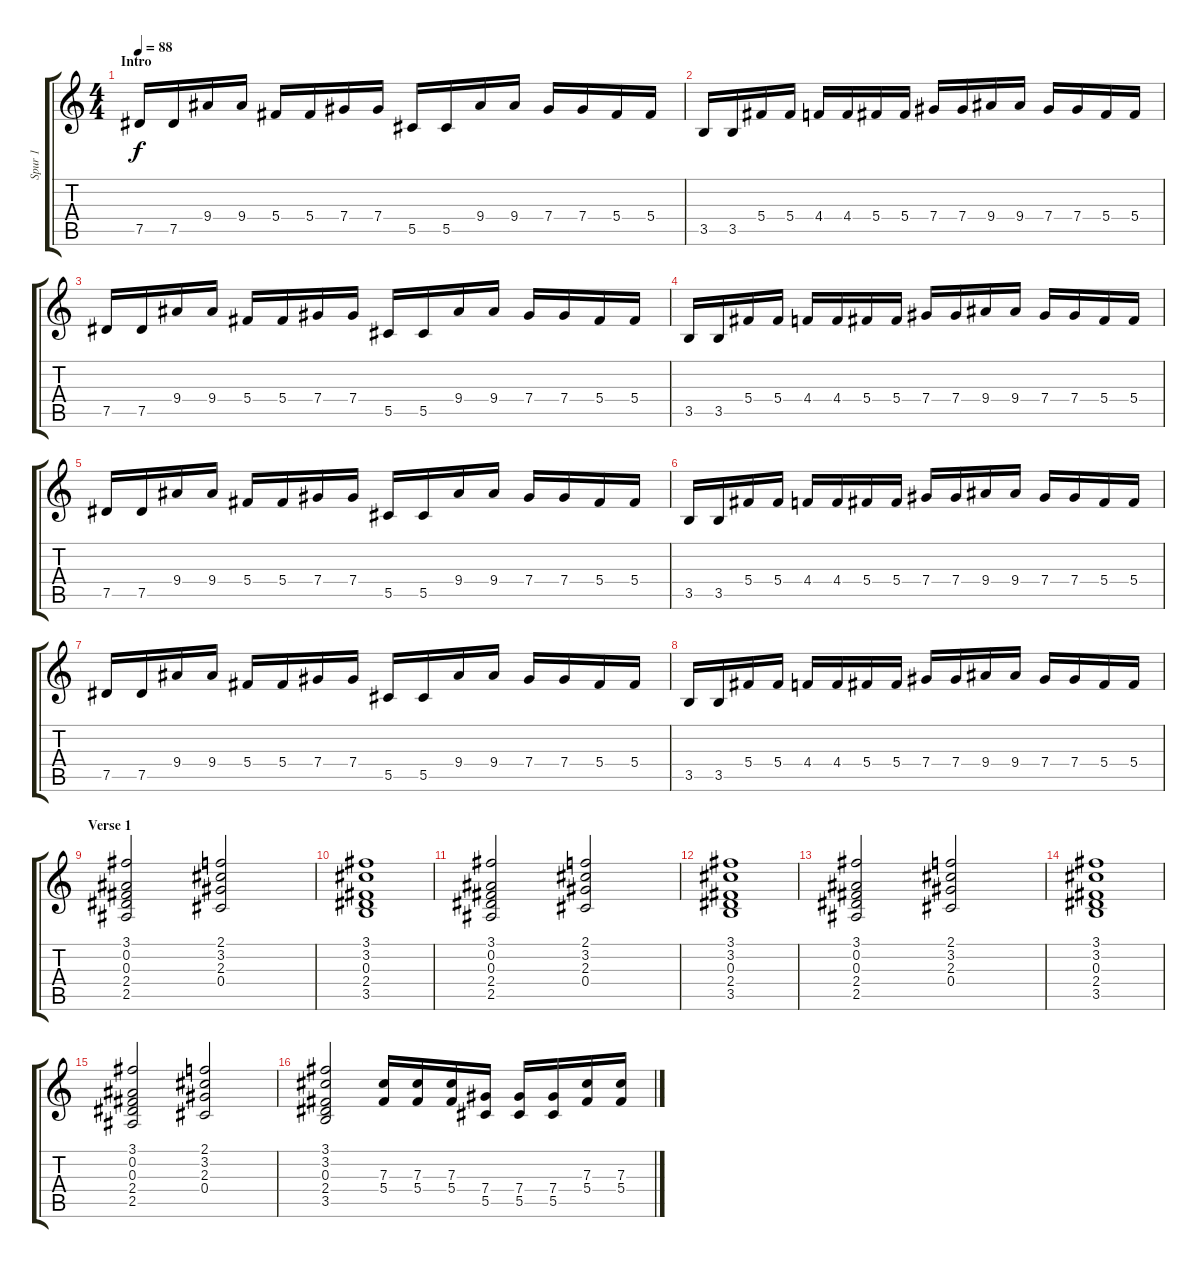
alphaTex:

\track ("Spur 1" "Spur 1") {instrument overdrivenguitar}
\staff {score tabs}
\tuning (Eb4 Bb3 Gb3 Db3 Ab2 Eb2) {hide}
\ts (4 4)
\section ("" "Intro")
\tempo 88
\clef g2
\ks c
7.5.16{dy f instrument overdrivenguitar} 7.5.16 9.4.16 9.4.16 5.4.16 5.4.16 7.4.16 7.4.16 5.5.16 5.5.16 9.4.16 9.4.16 7.4.16 7.4.16 5.4.16 5.4.16 |
3.5.16 3.5.16 5.4.16 5.4.16 4.4.16 4.4.16 5.4.16 5.4.16 7.4.16 7.4.16 9.4.16 9.4.16 7.4.16 7.4.16 5.4.16 5.4.16 |
7.5.16 7.5.16 9.4.16 9.4.16 5.4.16 5.4.16 7.4.16 7.4.16 5.5.16 5.5.16 9.4.16 9.4.16 7.4.16 7.4.16 5.4.16 5.4.16 |
3.5.16 3.5.16 5.4.16 5.4.16 4.4.16 4.4.16 5.4.16 5.4.16 7.4.16 7.4.16 9.4.16 9.4.16 7.4.16 7.4.16 5.4.16 5.4.16 |
7.5.16 7.5.16 9.4.16 9.4.16 5.4.16 5.4.16 7.4.16 7.4.16 5.5.16 5.5.16 9.4.16 9.4.16 7.4.16 7.4.16 5.4.16 5.4.16 |
3.5.16 3.5.16 5.4.16 5.4.16 4.4.16 4.4.16 5.4.16 5.4.16 7.4.16 7.4.16 9.4.16 9.4.16 7.4.16 7.4.16 5.4.16 5.4.16 |
7.5.16 7.5.16 9.4.16 9.4.16 5.4.16 5.4.16 7.4.16 7.4.16 5.5.16 5.5.16 9.4.16 9.4.16 7.4.16 7.4.16 5.4.16 5.4.16 |
3.5.16 3.5.16 5.4.16 5.4.16 4.4.16 4.4.16 5.4.16 5.4.16 7.4.16 7.4.16 9.4.16 9.4.16 7.4.16 7.4.16 5.4.16 5.4.16 |
\section ("" "Verse 1")
(3.1 0.2 0.3 2.4 2.5).2 (2.1 3.2 2.3 0.4).2 |
(3.1 3.2 0.3 2.4 3.5).1 |
(3.1 0.2 0.3 2.4 2.5).2 (2.1 3.2 2.3 0.4).2 |
(3.1 3.2 0.3 2.4 3.5).1 |
(3.1 0.2 0.3 2.4 2.5).2 (2.1 3.2 2.3 0.4).2 |
(3.1 3.2 0.3 2.4 3.5).1 |
(3.1 0.2 0.3 2.4 2.5).2 (2.1 3.2 2.3 0.4).2 |
(3.1 3.2 0.3 2.4 3.5).2 (7.3 5.4).16 (7.3 5.4).16 (7.3 5.4).16 (7.4 5.5).16 (7.4 5.5).16 (7.4 5.5).16 (7.3 5.4).16 (7.3 5.4).16
